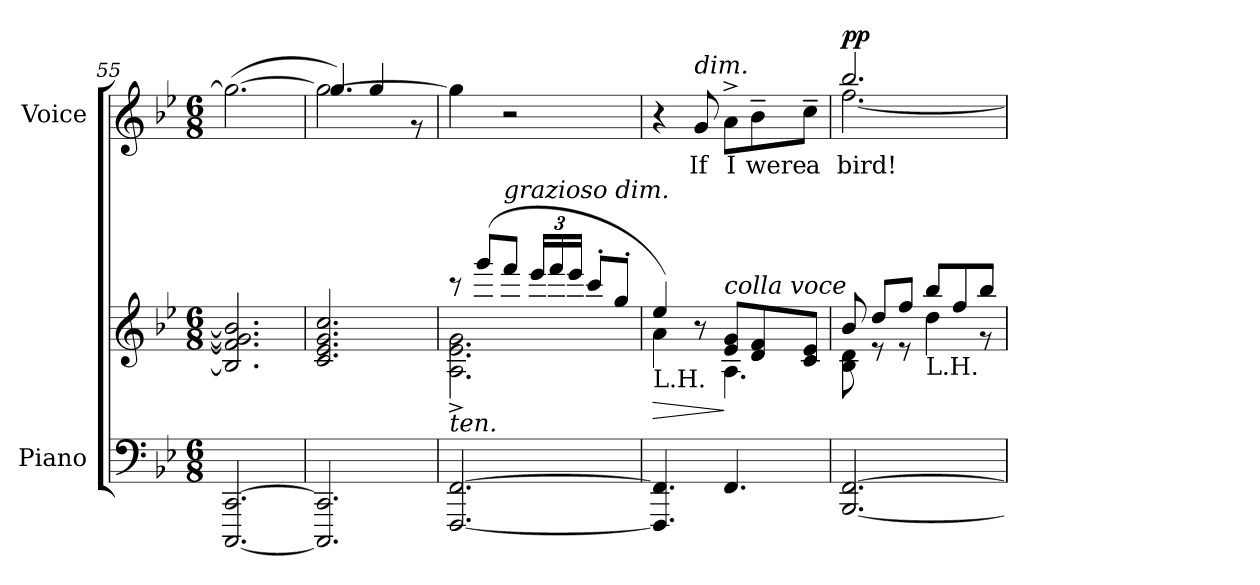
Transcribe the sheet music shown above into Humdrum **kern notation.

**kern	**kern	**dynam	**kern	**text	**dynam
*part2	*part2	*part2	*part1	*part1	*part1
*staff3	*staff2	*staff2/3	*staff1	*staff1	*staff1
*I"Piano	*	*	*I"Voice	*	*
*I'Pno	*	*	*	*	*
*clefF4	*clefG2	*	*clefG2	*	*
*k[b-e-]	*k[b-e-]	*	*k[b-e-]	*	*
*M6/8	*M6/8	*	*M6/8	*	*
=55	=55	=55	=55	=55	=55
[2.CCC/ [2.CC/	2.B/] 2.f/] 2.g/] 2.b/]	.	(2.gg\_	.	.
=56	=56	=56	=56	=56	=56
*	*	*	*^	*	*
2.CCC/] 2.CC/]	2.c/ 2.e-/ 2.g/ 2.cc/	.	2.gg\_	4.gg/)	.	.
.	.	.	.	4gg/	.	.
.	.	.	.	8r	.	.
=57	=57	=57	=57	=57	=57	=57
*	*^	*	*	*	*	*
!LO:TX:i:t=ten.	!	!	!	!	!	!	!
*	*	*	*	*v	*v	*	*
[2.FFF/ [2.FF/	8r	2.A\^> 2.e-\^> 2.g\^>	.	4gg\]	.	.
.	(8ggg/L	.	.	.	.	.
!	!LO:TX:i:t=grazioso dim.	!	!	!	!	!
.	8fff/J	.	.	2r	.	.
*	*Xbrackettup	*	*	*	*	*
.	24eee-/LL	.	.	.	.	.
.	24fff/	.	.	.	.	.
.	24eee-/JJ	.	.	.	.	.
.	8ccc'/L	.	.	.	.	.
.	8gg'/J	.	.	.	.	.
=58	=58	=58	=58	=58	=58	=58
!	!LO:TX:b:t=L.H.	!	!	!	!	!
!	!	!	!LO:HP:b	!	!	!
4.FFF/] 4.FF/]	4ee-/)	4a\	>	4r	.	.
!	!	!	!	!LO:TX:a:i:t=dim.	!	!
.	8r	8ryy	.	8g/	If	.
!	!LO:TX:i:t=colla voce	!	!	!	!	!
4.FF/	8e-/ 8g/L	4.A\	]	8a^>\L	I	.
.	8d/ 8f/	.	.	8b-~\	were	.
.	8c/ 8e-/J	.	.	8cc~\J	a	.
=59	=59	=59	=59	=59	=59	=59
*	*	*	*	*^	*	*
!	!	!	!LO:DY:b	!	!	!	!
!	!	!	!LO:DY:n=1:b	!	!	!	!LO:DY:a
[2.BBB-/ [2.FF/	8b-/	8B-\ 8d\	pp other-dynamics	2.bb-/	[2.ff\	bird!	pp
.	8dd/L	8r	.	.	.	.	.
.	8ff/J	8r	.	.	.	.	.
!	!LO:TX:b:t=L.H.	!	!	!	!	!	!
.	8bb-/L	4dd\	.	.	.	.	.
.	8ff/	.	.	.	.	.	.
.	8bb-/J	8r	.	.	.	.	.
*	*v	*v	*	*	*	*	*
*	*	*	*v	*v	*	*
=	=	=	=	=	=
*-	*-	*-	*-	*-	*-
